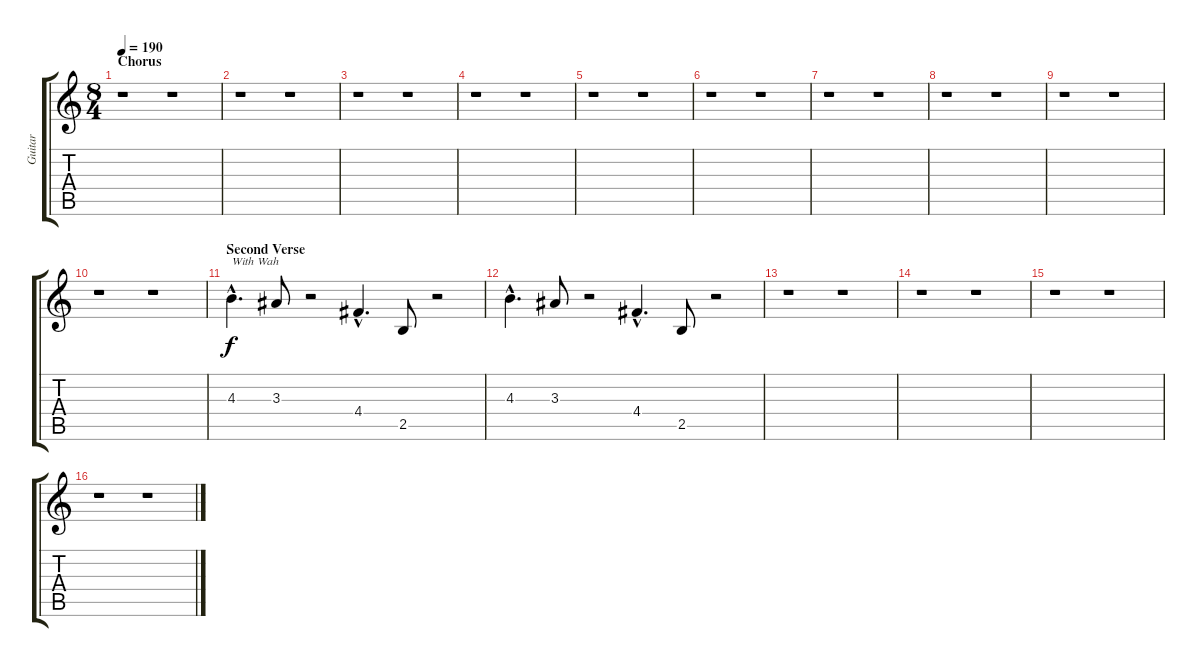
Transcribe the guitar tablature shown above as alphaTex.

\track ("Guitar" "Guitar") {instrument overdrivenguitar}
\staff {score tabs}
\tuning (E4 B3 G3 D3 A2 E2) {hide}
\ts (8 4)
\section ("" "Chorus")
\tempo 190
\clef g2
\ks c
r.1{dy f} r.1 |
r.1 r.1 |
r.1 r.1 |
r.1 r.1 |
r.1 r.1 |
r.1 r.1 |
r.1 r.1 |
r.1 r.1 |
r.1 r.1 |
r.1 r.1 |
\section ("" "Second Verse")
4.3{hac}.4{d txt "With Wah"} 3.3.8 r.2 4.4{hac}.4{d} 2.5.8 r.2 |
4.3{hac}.4{d} 3.3.8 r.2 4.4{hac}.4{d} 2.5.8 r.2 |
r.1 r.1 |
r.1 r.1 |
r.1 r.1 |
r.1 r.1
